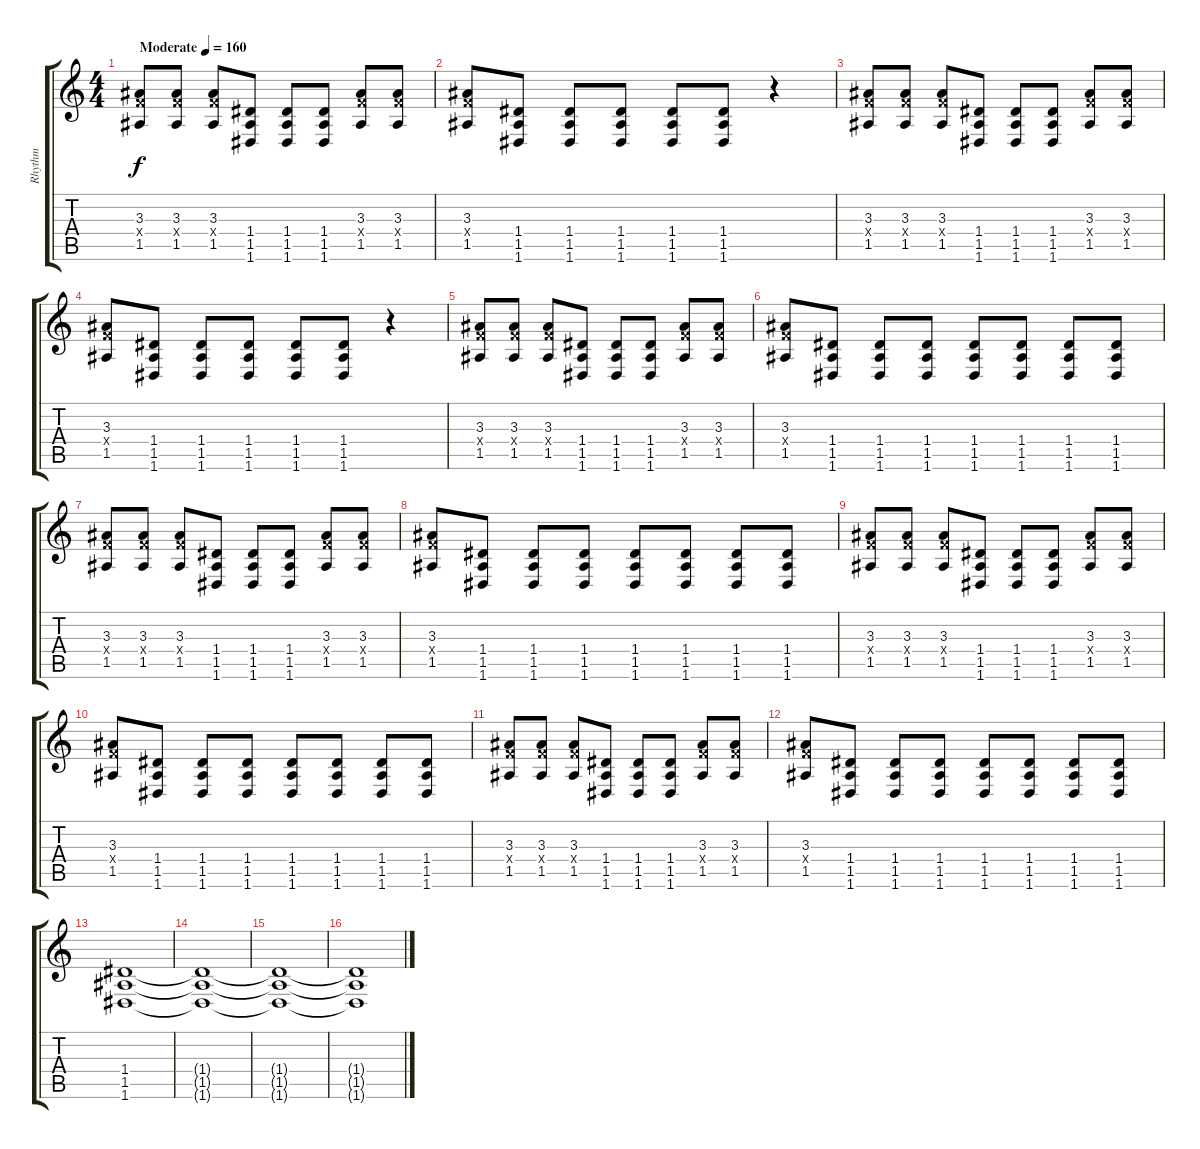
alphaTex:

\track ("Rhythm" "Rhythm") {instrument overdrivenguitar}
\staff {score tabs}
\tuning (E4 B3 G3 D3 A2 D2) {hide}
\ts (4 4)
\tempo (160 "Moderate")
\clef g2
\ks c
(3.3 3.4{x} 1.5).8{dy f instrument overdrivenguitar} (3.3 3.4{x} 1.5).8 (3.3 3.4{x} 1.5).8 (1.4 1.5 1.6).8 (1.4 1.5 1.6).8 (1.4 1.5 1.6).8 (3.3 3.4{x} 1.5).8 (3.3 3.4{x} 1.5).8 |
(3.3 3.4{x} 1.5).8 (1.4 1.5 1.6).8 (1.4 1.5 1.6).8 (1.4 1.5 1.6).8 (1.4 1.5 1.6).8 (1.4 1.5 1.6).8 r.4 |
(3.3 3.4{x} 1.5).8 (3.3 3.4{x} 1.5).8 (3.3 3.4{x} 1.5).8 (1.4 1.5 1.6).8 (1.4 1.5 1.6).8 (1.4 1.5 1.6).8 (3.3 3.4{x} 1.5).8 (3.3 3.4{x} 1.5).8 |
(3.3 3.4{x} 1.5).8 (1.4 1.5 1.6).8 (1.4 1.5 1.6).8 (1.4 1.5 1.6).8 (1.4 1.5 1.6).8 (1.4 1.5 1.6).8 r.4 |
(3.3 3.4{x} 1.5).8 (3.3 3.4{x} 1.5).8 (3.3 3.4{x} 1.5).8 (1.4 1.5 1.6).8 (1.4 1.5 1.6).8 (1.4 1.5 1.6).8 (3.3 3.4{x} 1.5).8 (3.3 3.4{x} 1.5).8 |
(3.3 3.4{x} 1.5).8 (1.4 1.5 1.6).8 (1.4 1.5 1.6).8 (1.4 1.5 1.6).8 (1.4 1.5 1.6).8 (1.4 1.5 1.6).8 (1.4 1.5 1.6).8 (1.4 1.5 1.6).8 |
(3.3 3.4{x} 1.5).8 (3.3 3.4{x} 1.5).8 (3.3 3.4{x} 1.5).8 (1.4 1.5 1.6).8 (1.4 1.5 1.6).8 (1.4 1.5 1.6).8 (3.3 3.4{x} 1.5).8 (3.3 3.4{x} 1.5).8 |
(3.3 3.4{x} 1.5).8 (1.4 1.5 1.6).8 (1.4 1.5 1.6).8 (1.4 1.5 1.6).8 (1.4 1.5 1.6).8 (1.4 1.5 1.6).8 (1.4 1.5 1.6).8 (1.4 1.5 1.6).8 |
(3.3 3.4{x} 1.5).8 (3.3 3.4{x} 1.5).8 (3.3 3.4{x} 1.5).8 (1.4 1.5 1.6).8 (1.4 1.5 1.6).8 (1.4 1.5 1.6).8 (3.3 3.4{x} 1.5).8 (3.3 3.4{x} 1.5).8 |
(3.3 3.4{x} 1.5).8 (1.4 1.5 1.6).8 (1.4 1.5 1.6).8 (1.4 1.5 1.6).8 (1.4 1.5 1.6).8 (1.4 1.5 1.6).8 (1.4 1.5 1.6).8 (1.4 1.5 1.6).8 |
(3.3 3.4{x} 1.5).8 (3.3 3.4{x} 1.5).8 (3.3 3.4{x} 1.5).8 (1.4 1.5 1.6).8 (1.4 1.5 1.6).8 (1.4 1.5 1.6).8 (3.3 3.4{x} 1.5).8 (3.3 3.4{x} 1.5).8 |
(3.3 3.4{x} 1.5).8 (1.4 1.5 1.6).8 (1.4 1.5 1.6).8 (1.4 1.5 1.6).8 (1.4 1.5 1.6).8 (1.4 1.5 1.6).8 (1.4 1.5 1.6).8 (1.4 1.5 1.6).8 |
(1.4 1.5 1.6).1 |
(1.4{t} 1.5{t} 1.6{t}).1 |
(1.4{t} 1.5{t} 1.6{t}).1 |
(1.4{t} 1.5{t} 1.6{t}).1
